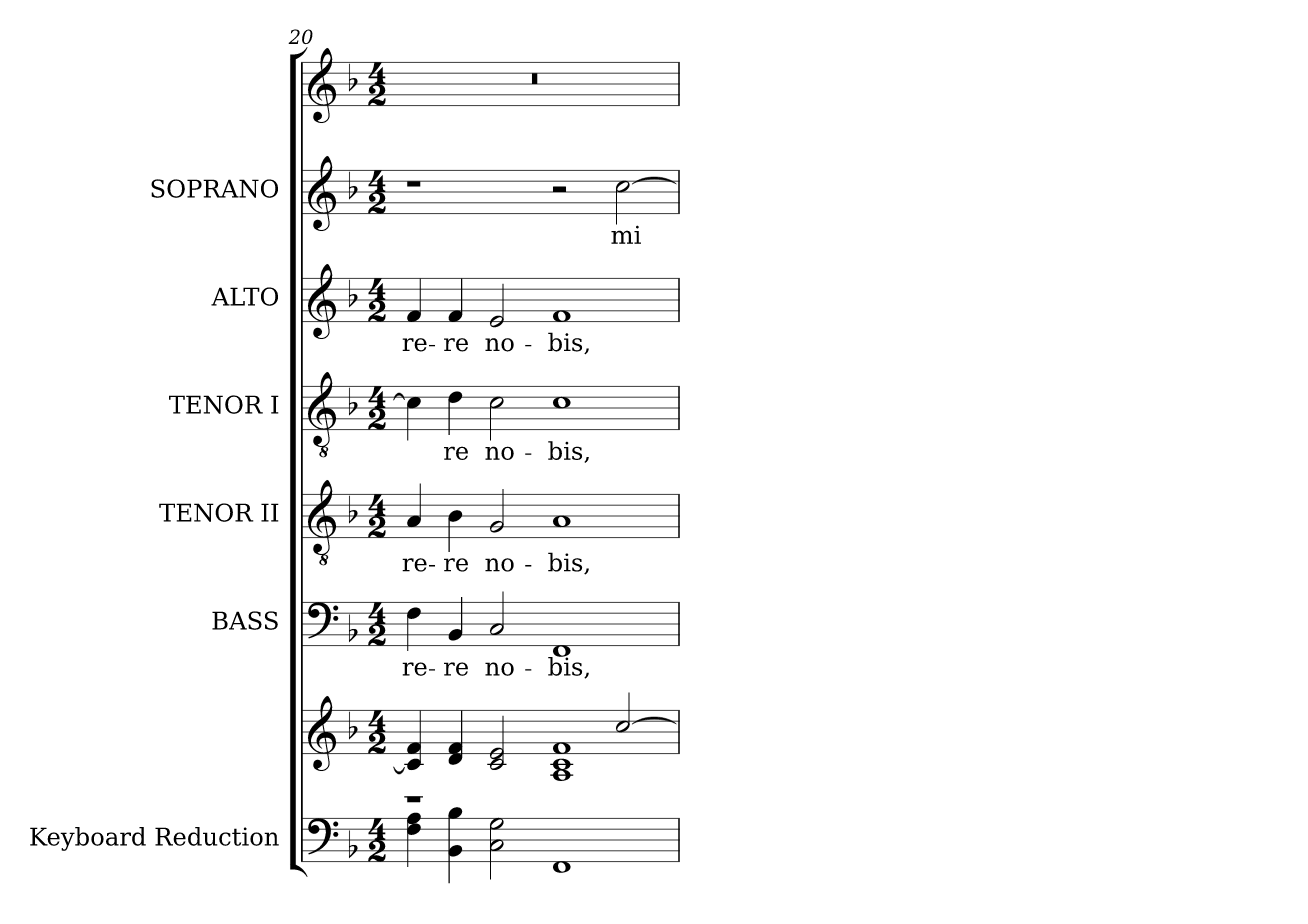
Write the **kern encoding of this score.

**kern	**kern	**kern	**text	**kern	**text	**kern	**text	**kern	**text	**kern	**text	**kern
*part7	*part7	*part6	*part6	*part5	*part5	*part4	*part4	*part3	*part3	*part2	*part2	*part1
*staff8	*staff7	*staff6	*staff6	*staff5	*staff5	*staff4	*staff4	*staff3	*staff3	*staff2	*staff2	*staff1
*I"Keyboard Reduction	*	*I"BASS	*	*I"TENOR II	*	*I"TENOR I	*	*I"ALTO	*	*I"SOPRANO	*	*
*I'Reduc.	*	*I'B.	*	*I'T. II	*	*I'T. I	*	*I'A.	*	*I'S.	*	*
*clefF4	*clefG2	*clefF4	*	*clefGv2	*	*clefGv2	*	*clefG2	*	*clefG2	*	*clefG2
*	*	*	*	*ITrd7c12	*	*ITrd7c12	*	*	*	*	*	*
*k[b-]	*k[b-]	*k[b-]	*	*k[b-]	*	*k[b-]	*	*k[b-]	*	*k[b-]	*	*k[b-]
*F:	*F:	*F:	*	*F:	*	*F:	*	*F:	*	*F:	*	*F:
*M4/2	*M4/2	*M4/2	*	*M4/2	*	*M4/2	*	*M4/2	*	*M4/2	*	*M4/2
=20	=20	=20	=20	=20	=20	=20	=20	=20	=20	=20	=20	=20
*	*^	*	*	*	*	*	*	*	*	*	*	*
!	!	!	!	!LO:LY:b:color=#000000	!	!	!	!	!	!	!	!	!
!	!	!	!	!	!	!LO:LY:b:color=#000000	!	!	!	!	!	!	!
!	!	!	!	!	!	!	!	!	!	!LO:LY:b:color=#000000	!	!	!LO:N:vis=1
4Fi\ 4Ai	4ci/] 4fi	1r	4Fi\	-re-	4AAi/	-re-	4Ci\]	.	4fi/	-re-	1r	.	0r
!	!	!	!	!LO:LY:b:color=#000000	!	!	!	!	!	!	!	!	!
!	!	!	!	!	!	!LO:LY:b:color=#000000	!	!	!	!	!	!	!
!	!	!	!	!	!	!	!	!LO:LY:b:color=#000000	!	!	!	!	!
!	!	!	!	!	!	!	!	!	!	!LO:LY:b:color=#000000	!	!	!
4BB-i\ 4B-i	4di/ 4fi	.	4BB-i/	-re	4BB-i\	-re	4Di\	-re	4fi/	-re	.	.	.
!	!	!	!	!LO:LY:b:color=#000000	!	!	!	!	!	!	!	!	!
!	!	!	!	!	!	!LO:LY:b:color=#000000	!	!	!	!	!	!	!
!	!	!	!	!	!	!	!	!LO:LY:b:color=#000000	!	!	!	!	!
!	!	!	!	!	!	!	!	!	!	!LO:LY:b:color=#000000	!	!	!
2Ci\ 2Gi	2ci/ 2ei	.	2Ci/	no-	2GGi/	no-	2Ci\	no-	2ei/	no-	.	.	.
!	!	!	!	!LO:LY:b:color=#000000	!	!	!	!	!	!	!	!	!
!	!	!	!	!	!	!LO:LY:b:color=#000000	!	!	!	!	!	!	!
!	!	!	!	!	!	!	!	!LO:LY:b:color=#000000	!	!	!	!	!
!	!	!	!	!	!	!	!	!	!	!LO:LY:b:color=#000000	!	!	!
1FFi	2ryy	1Ai 1ci 1fi	1FFi	-bis,	1AAi	-bis,	1Ci	-bis,	1fi	-bis,	2r	.	.
!	!	!	!	!	!	!	!	!	!	!	!	!LO:LY:b:color=#000000	!
.	[2cci/	.	.	.	.	.	.	.	.	.	[2cci\	mi-	.
*	*v	*v	*	*	*	*	*	*	*	*	*	*	*
=	=	=	=	=	=	=	=	=	=	=	=	=
*-	*-	*-	*-	*-	*-	*-	*-	*-	*-	*-	*-	*-
